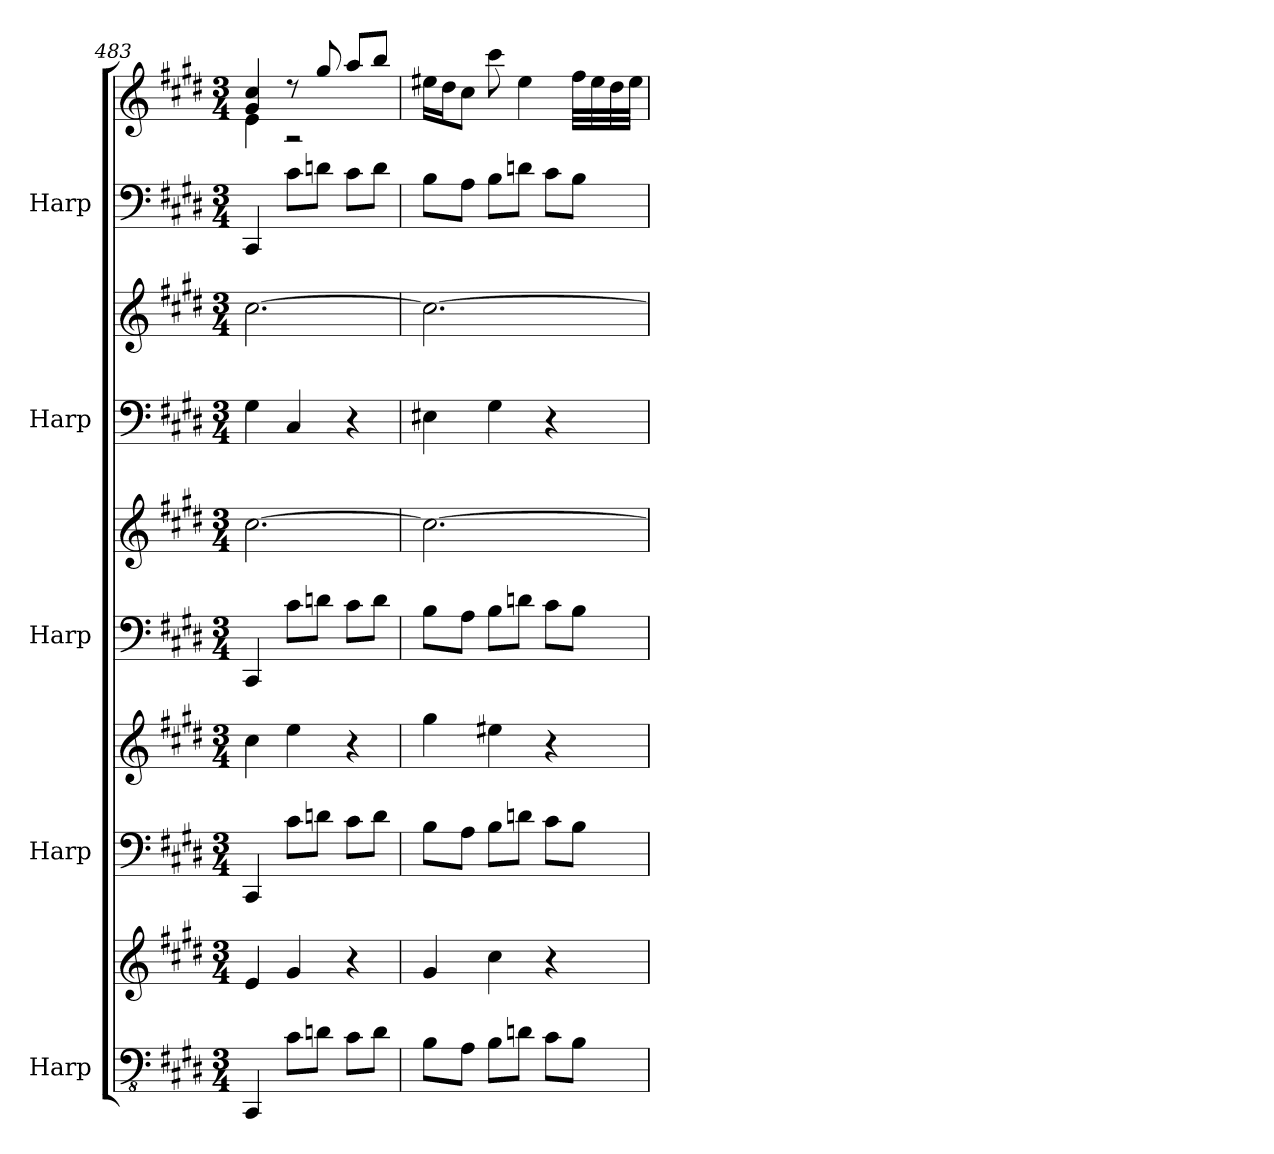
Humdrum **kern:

**kern	**kern	**kern	**kern	**kern	**kern	**kern	**kern	**kern	**kern
*part5	*part5	*part4	*part4	*part3	*part3	*part2	*part2	*part1	*part1
*staff10	*staff9	*staff8	*staff7	*staff6	*staff5	*staff4	*staff3	*staff2	*staff1
*I"Harp	*	*I"Harp	*	*I"Harp	*	*I"Harp	*	*I"Harp	*
*I'Hp	*	*I'Hp	*	*I'Hp	*	*I'Hp	*	*I'Hp	*
*clefFv4	*clefG2	*clefF4	*clefG2	*clefF4	*clefG2	*clefF4	*clefG2	*clefF4	*clefG2
*k[f#c#g#d#]	*k[f#c#g#d#]	*k[f#c#g#d#]	*k[f#c#g#d#]	*k[f#c#g#d#]	*k[f#c#g#d#]	*k[f#c#g#d#]	*k[f#c#g#d#]	*k[f#c#g#d#]	*k[f#c#g#d#]
*M3/4	*M3/4	*M3/4	*M3/4	*M3/4	*M3/4	*M3/4	*M3/4	*M3/4	*M3/4
=483	=483	=483	=483	=483	=483	=483	=483	=483	=483
*	*	*	*	*	*	*	*	*	*^
4CCC#/	4e/	4CC#/	4cc#\	4CC#/	[2.cc#\	4G#\	[2.cc#\	4CC#/	4g#/ 4cc#/	4e\
8C#\L	4g#/	8c#\L	4ee\	8c#\L	.	4C#/	.	8c#\L	8rdd	2rA
8Dn\J	.	8dn\J	.	8dn\J	.	.	.	8dn\J	8gg#/	.
8C#\L	4r	8c#\L	4r	8c#\L	.	4r	.	8c#\L	8aa/L	.
8D\J	.	8d\J	.	8d\J	.	.	.	8d\J	8bb/J	.
*	*	*	*	*	*	*	*	*	*v	*v
!!LO:PB:g=z
=484	=484	=484	=484	=484	=484	=484	=484	=484	=484
8BB\L	4g#/	8B\L	4gg#\	8B\L	2.cc#\_	4E#X\	2.cc#\_	8B\L	16ee#X\LL
.	.	.	.	.	.	.	.	.	16dd#\J
8AA\J	.	8A\J	.	8A\J	.	.	.	8A\J	8cc#\J
8BB\L	4cc#\	8B\L	4ee#X\	8B\L	.	4G#\	.	8B\L	8ccc#\
8Dn\J	.	8dn\J	.	8dn\J	.	.	.	8dn\J	4ee#\
8C#\L	4r	8c#\L	4r	8c#\L	.	4r	.	8c#\L	.
8BB\J	.	8B\J	.	8B\J	.	.	.	8B\J	32ff#\LLL
.	.	.	.	.	.	.	.	.	32ee#\
.	.	.	.	.	.	.	.	.	32dd#\
.	.	.	.	.	.	.	.	.	32ee#\JJJ
=	=	=	=	=	=	=	=	=	=
*-	*-	*-	*-	*-	*-	*-	*-	*-	*-
